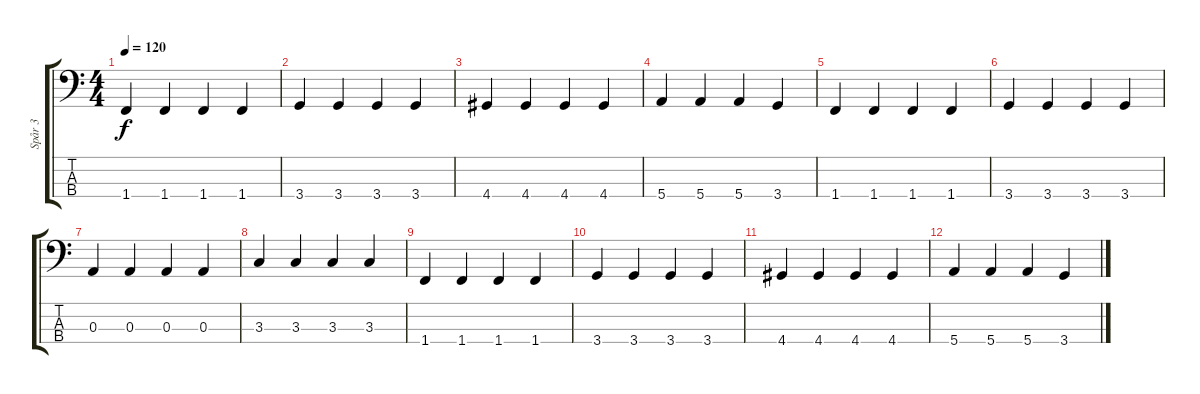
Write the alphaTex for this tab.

\track ("Spår 3" "Spår 3") {instrument electricbassfinger}
\staff {score tabs}
\tuning (G2 D2 A1 E1) {hide}
\ts (4 4)
\tempo 120
\clef f4
\ks c
1.4.4{dy f} 1.4.4 1.4.4 1.4.4 |
3.4.4 3.4.4 3.4.4 3.4.4 |
4.4.4 4.4.4 4.4.4 4.4.4 |
5.4.4 5.4.4 5.4.4 3.4.4 |
1.4.4 1.4.4 1.4.4 1.4.4 |
3.4.4 3.4.4 3.4.4 3.4.4 |
0.3.4 0.3.4 0.3.4 0.3.4 |
3.3.4 3.3.4 3.3.4 3.3.4 |
1.4.4 1.4.4 1.4.4 1.4.4 |
3.4.4 3.4.4 3.4.4 3.4.4 |
4.4.4 4.4.4 4.4.4 4.4.4 |
5.4.4 5.4.4 5.4.4 3.4.4
